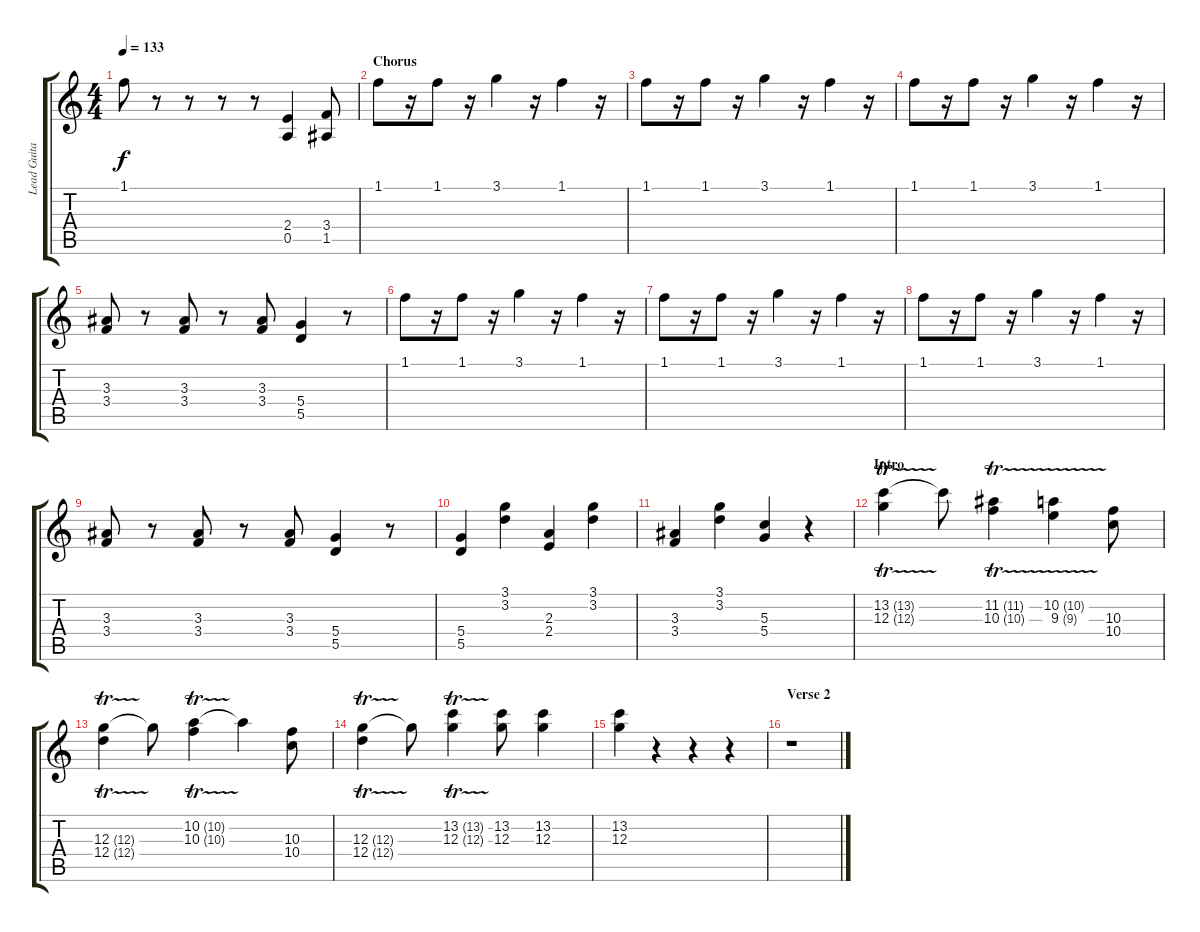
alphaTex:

\track ("Lead Guitar" "Lead Guita") {instrument distortionguitar}
\staff {score tabs}
\tuning (E4 B3 G3 D3 A2 E2) {hide}
\ts (4 4)
\tempo 133
\clef g2
\ks c
1.1.8{dy f} r.8 r.8 r.8 r.8 (2.4 0.5).4 (3.4 1.5).8 |
\section ("" "Chorus")
1.1.8 r.16 1.1.8 r.16 3.1.4 r.16 1.1.4 r.16 |
1.1.8 r.16 1.1.8 r.16 3.1.4 r.16 1.1.4 r.16 |
1.1.8 r.16 1.1.8 r.16 3.1.4 r.16 1.1.4 r.16 |
(3.3 3.4).8 r.8 (3.3 3.4).8 r.8 (3.3 3.4).8 (5.4 5.5).4 r.8 |
1.1.8 r.16 1.1.8 r.16 3.1.4 r.16 1.1.4 r.16 |
1.1.8 r.16 1.1.8 r.16 3.1.4 r.16 1.1.4 r.16 |
1.1.8 r.16 1.1.8 r.16 3.1.4 r.16 1.1.4 r.16 |
(3.3 3.4).8 r.8 (3.3 3.4).8 r.8 (3.3 3.4).8 (5.4 5.5).4 r.8 |
(5.4 5.5).4 (3.1 3.2).4 (2.3 2.4).4 (3.1 3.2).4 |
(3.3 3.4).4 (3.1 3.2).4 (5.3 5.4).4 r.4 |
\section ("" "Intro")
(13.2{tr (13 16)} 12.3{tr (12 16)}).4 13.2{t}.8 (11.2{tr (11 16)} 10.3{tr (10 16)}).4 (10.2{tr (10 16)} 9.3{tr (9 16)}).4 (10.3 10.4).8 |
(12.3{tr (12 16)} 12.4{tr (12 16)}).4 12.3{t}.8 (10.2{tr (10 16)} 10.3{tr (10 16)}).4 10.2{t}.4 (10.3 10.4).8 |
(12.3{tr (12 16)} 12.4{tr (12 16)}).4 12.3{t}.8 (13.2{tr (13 16)} 12.3{tr (12 16)}).4 (13.2 12.3).8 (13.2 12.3).4 |
(13.2 12.3).4 r.4 r.4 r.4 |
\section ("" "Verse 2")
r.1
